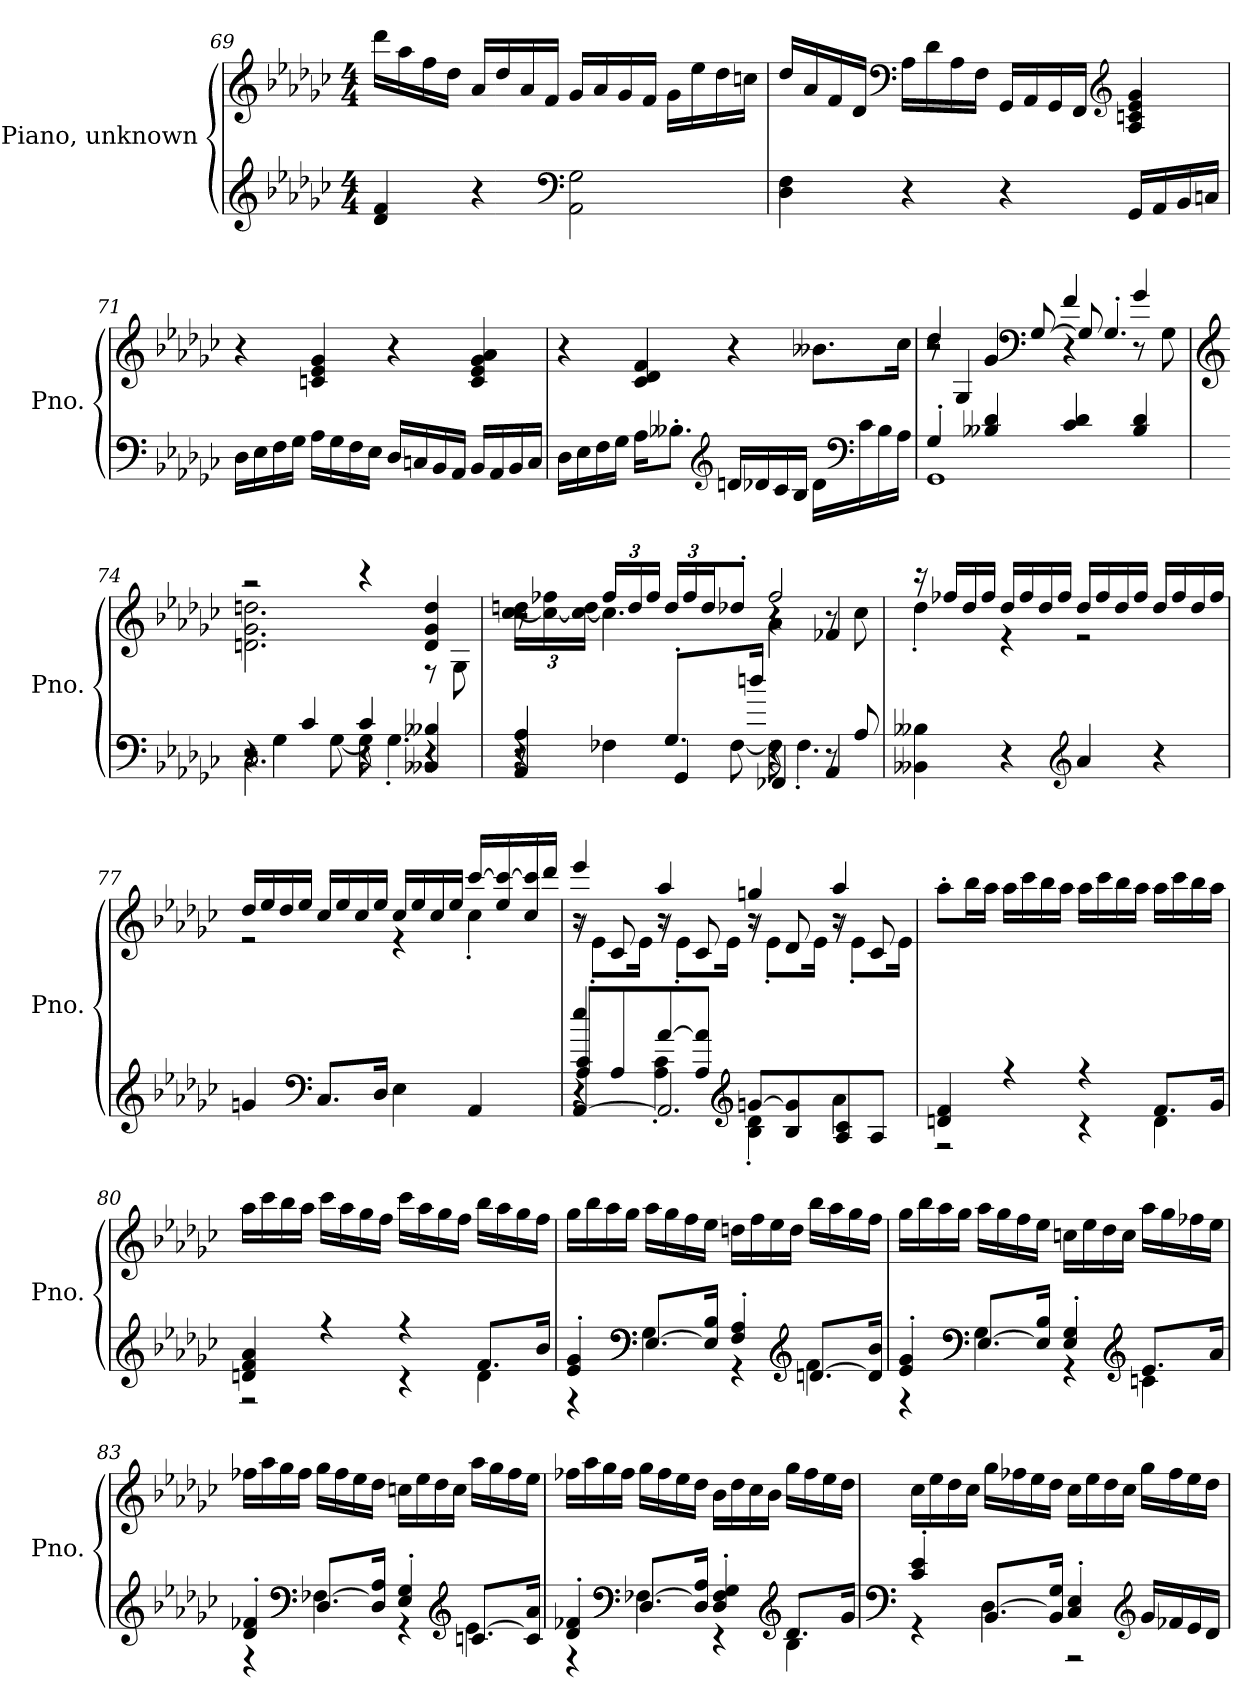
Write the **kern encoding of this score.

**kern	**kern
*part1	*part1
*staff2	*staff1
*I"Piano, unknown	*
*I'Pno.	*
*clefG2	*clefG2
*k[b-e-a-d-g-c-]	*k[b-e-a-d-g-c-]
*M4/4	*M4/4
=69	=69
4d-/ 4f/	16ddd-\LL
.	16aa-\
.	16ff\
.	16dd-\JJ
4r	16a-/LL
.	16dd-/
.	16a-/
.	16f/JJ
*clefF4	*
2AA-\ 2G-\	16g-/LL
.	16a-/
.	16g-/
.	16f/JJ
.	16g-\LL
.	16ee-\
.	16dd-\
.	16ccn\JJ
!!LO:PB:g=z
=70	=70
4D-\ 4F\	16dd-/LL
.	16a-/
.	16f/
.	16d-/JJ
*	*clefF4
4r	16A-\LL
.	16d-\
.	16A-\
.	16F\JJ
4r	16GG-/LL
.	16AA-/
.	16GG-/
.	16FF/JJ
*	*clefG2
16GG-/LL	4A-/ 4cn/ 4e-/ 4g-/
16AA-/	.
16BB-/	.
16Cn/JJ	.
=71	=71
16D-\LL	4r
16E-\	.
16F\	.
16G-\JJ	.
16A-\LL	4cn/ 4e-/ 4g-/
16G-\	.
16F\	.
16E-\JJ	.
16D-/LL	4r
16Cn/	.
16BB-/	.
16AA-/JJ	.
16BB-/LL	4c/ 4e-/ 4g-/ 4a-/
16AA-/	.
16BB-/	.
16C/JJ	.
!!LO:LB:g=z
=72	=72
16D-\LL	4r
16E-\	.
16F\	.
16G-\JJ	.
16A-\KL	4c-/ 4d-/ 4f/
8.B--X'\J	.
*clefG2	*
16dn/LL	4r
16d-X/	.
16c-/	.
16B--/JJ	.
16d-\LL	8.b--X\L
*clefF4	*
16c-\	.
16B--\	.
16A-\JJ	16cc-\Jk
=73	=73
*^	*^
*	*	*	*^
4G-'/	1GG-	4dd-/	2r	8r
.	.	.	.	4G-/
4B--X/ 4d-/	.	4g-/	.	.
*	*	*clefF4	*	*
.	.	.	.	[8G-/
4c-/ 4d-/	.	4f/	4r	8G-/]
.	.	.	.	4.G-'/
4B--/ 4d-/	.	4g-/	8r	.
.	.	.	8G-\	.
*v	*v	*	*	*
*	*v	*v	*v
!!LO:LB:g=z
=74	=74
*	*clefG2
*^	*^
*	*^	*	*
*	*	*^	*	*
4r	8r	2r	2.C-\	2r	2.dn\ 2.g-\ 2.ddn\
.	4G-\	.	.	.	.
4c-/	.	.	.	.	.
.	[8G-\	.	.	.	.
4c-/	8G-\]	4r	.	4r	.
.	4.G-'\	.	.	.	.
4r	.	4BB--X/ 4B--X/	4r	4d/ 4g-/ 4dd/	8r
.	.	.	.	.	8G-\
*	*	*v	*v	*	*
=75	=75	=75	=75	=75
*	*	*	*	*Xbrackettup
*	*	*	*	*^
4r	8r	4AA-/ 4A-/	8r	[24cc-\ 24ddn\LL	2r
.	.	.	.	24cc-\_ 24ff-X\	.
.	.	.	.	24cc-\_ 24dd\JJ	.
.	4F-X\	.	24ff-/LL	4.cc-\]	.
.	.	.	24dd/	.	.
.	.	.	24ff-/JJ	.	.
8.G-'/L	.	4GG-/	24dd/LL	.	.
.	.	.	24ff-/	.	.
.	.	.	24dd/J	.	.
.	[8F-\	.	8dd-X'/J	.	.
16ddn/Jk	.	.	.	.	.
4r	8F-\]	4FF-X/	2ff-/	4a-\	4r
.	4.F-'\	.	.	.	.
8r	.	4AA-/	.	8r	4f-X/
8A-/	.	.	.	8cc-\	.
*v	*v	*v	*	*	*
*	*	*v	*v
!!LO:LB:g=z
=76	=76	=76
4BB--X\ 4B--X\	16r	4dd-'\
.	16ff-X/LL	.
.	16dd-/	.
.	16ff-/JJ	.
4r	16dd-/LL	4r
.	16ff-/	.
.	16dd-/	.
.	16ff-/JJ	.
*clefG2	*	*
4a-/	16dd-/LL	2r
.	16ff-/	.
.	16dd-/	.
.	16ff-/JJ	.
4r	16dd-/LL	.
.	16ff-/	.
.	16dd-/	.
.	16ff-/JJ	.
=77	=77	=77
4gn/	16dd-/LL	2r
.	16ee-/	.
.	16dd-/	.
.	16ee-/JJ	.
*clefF4	*	*
8.C-/L	16cc-/LL	.
.	16ee-/	.
.	16cc-/	.
16D-/Jk	16ee-/JJ	.
4E-\	16cc-/LL	4r
.	16ee-/	.
.	16cc-/	.
.	16ee-/JJ	.
4AA-/	[16ccc-/LL	4cc-'\
.	16ee-/ 16ccc-/_	.
.	16cc-/ 16ccc-/]	.
.	16ddd-/JJ	.
!!LO:LB:g=z
=78	=78	=78
*^	*	*^
*	*^	*	*	*
[4AA-/ 4ee-/	4r	8A-/ 8c-/L	4eee-/	16r	8r
.	.	.	.	8e-'\L	.
.	.	8A-/	.	.	8c-/
.	.	.	.	16e-\Jk	.
2.AA-/]	4A-\' 4c-\'	[8a-/	4aa-/	16r	8r
.	.	.	.	8e-'\L	.
.	.	8A-/ 8a-/]J	.	.	8c-/
.	.	.	.	16e-\Jk	.
*clefG2	*	*	*	*	*
.	4B-\' 4d-\'	[8gn/L	4ggn/	16r	8r
.	.	.	.	8e-'\L	.
.	.	8B-/ 8g/]	.	.	8d-/
.	.	.	.	16e-\Jk	.
.	4a-\	8A-/ 8c-/	4aa-/	16r	8r
.	.	.	.	8e-'\L	.
.	.	8A-/J	.	.	8c-/
.	.	.	.	16e-\Jk	.
*	*v	*v	*	*	*
*	*	*v	*v	*v
=79	=79	=79
4dn/ 4f/	2r	8aa-'\L
.	.	16bb-\L
.	.	16aa-\JJ
4r	.	16aa-\LL
.	.	16ccc-\
.	.	16bb-\
.	.	16aa-\JJ
4r	4r	16aa-\LL
.	.	16ccc-\
.	.	16bb-\
.	.	16aa-\JJ
8.f/L	4d\	16aa-\LL
.	.	16ccc-\
.	.	16bb-\
16g-/Jk	.	16aa-\JJ
!!LO:LB:g=z
=80	=80	=80
4dn/ 4f/ 4a-/	2r	16aa-\LL
.	.	16ccc-\
.	.	16bb-\
.	.	16aa-\JJ
4r	.	16ccc-\LL
.	.	16aa-\
.	.	16gg-\
.	.	16ff\JJ
4r	4r	16ccc-\LL
.	.	16aa-\
.	.	16gg-\
.	.	16ff\JJ
8.f/L	4d\	16bb-\LL
.	.	16aa-\
.	.	16gg-\
16b-/Jk	.	16ff\JJ
=81	=81	=81
4e-/' 4g-/'	4r	16gg-\LL
.	.	16bb-\
.	.	16aa-\
.	.	16gg-\JJ
*clefF4	*	*
[8.E-/L	4G-\	16aa-\LL
.	.	16gg-\
.	.	16ff\
16E-/] 16B-/Jk	.	16ee-\JJ
4F/' 4A-/'	4r	16ddn\LL
.	.	16ff\
.	.	16ee-\
.	.	16dd\JJ
*clefG2	*	*
[8.dn/L	4f\	16bb-\LL
.	.	16aa-\
.	.	16gg-\
16d/] 16b-/Jk	.	16ff\JJ
!!LO:PB:g=z
=82	=82	=82
4e-/' 4g-/'	4r	16gg-\LL
.	.	16bb-\
.	.	16aa-\
.	.	16gg-\JJ
*clefF4	*	*
[8.E-/L	4G-\	16aa-\LL
.	.	16gg-\
.	.	16ff\
16E-/] 16B-/Jk	.	16ee-\JJ
4E-/' 4G-/'	4r	16ccn\LL
.	.	16ee-\
.	.	16dd-\
.	.	16cc\JJ
*clefG2	*	*
8.e-/L	4cn\	16aa-\LL
.	.	16gg-\
.	.	16ff-X\
16a-/Jk	.	16ee-\JJ
=83	=83	=83
4d-/' 4f-X/'	4r	16ff-X\LL
.	.	16aa-\
.	.	16gg-\
.	.	16ff-\JJ
*clefF4	*	*
[8.D-/L	4F-X\	16gg-\LL
.	.	16ff-\
.	.	16ee-\
16D-/] 16A-/Jk	.	16dd-\JJ
4E-/' 4G-/'	4r	16ccn\LL
.	.	16ee-\
.	.	16dd-\
.	.	16cc\JJ
*clefG2	*	*
[8.cn/L	4e-\	16aa-\LL
.	.	16gg-\
.	.	16ff-\
16c/] 16a-/Jk	.	16ee-\JJ
!!LO:LB:g=z
=84	=84	=84
4d-/' 4f-X/'	4r	16ff-X\LL
.	.	16aa-\
.	.	16gg-\
.	.	16ff-\JJ
*clefF4	*	*
[8.D-/L	4F-X\	16gg-\LL
.	.	16ff-\
.	.	16ee-\
16D-/] 16A-/Jk	.	16dd-\JJ
4D-/' 4F-/' 4G-/'	4r	16b-\LL
.	.	16dd-\
.	.	16cc-\
.	.	16b-\JJ
*clefG2	*	*
8.d-/L	4B-\	16gg-\LL
.	.	16ff-\
.	.	16ee-\
16g-/Jk	.	16dd-\JJ
=85	=85	=85
*clefF4	*	*
4c-/' 4e-/'	4r	16cc-\LL
.	.	16ee-\
.	.	16dd-\
.	.	16cc-\JJ
[8.BB-/L	4D-\	16gg-\LL
.	.	16ff-X\
.	.	16ee-\
16BB-/] 16G-/Jk	.	16dd-\JJ
4C-/' 4E-/'	2r	16cc-\LL
.	.	16ee-\
.	.	16dd-\
.	.	16cc-\JJ
*clefG2	*	*
16g-/LL	.	16gg-\LL
16f-X/	.	16ff-\
16e-/	.	16ee-\
16d-/JJ	.	16dd-\JJ
*v	*v	*
=	=
*-	*-
